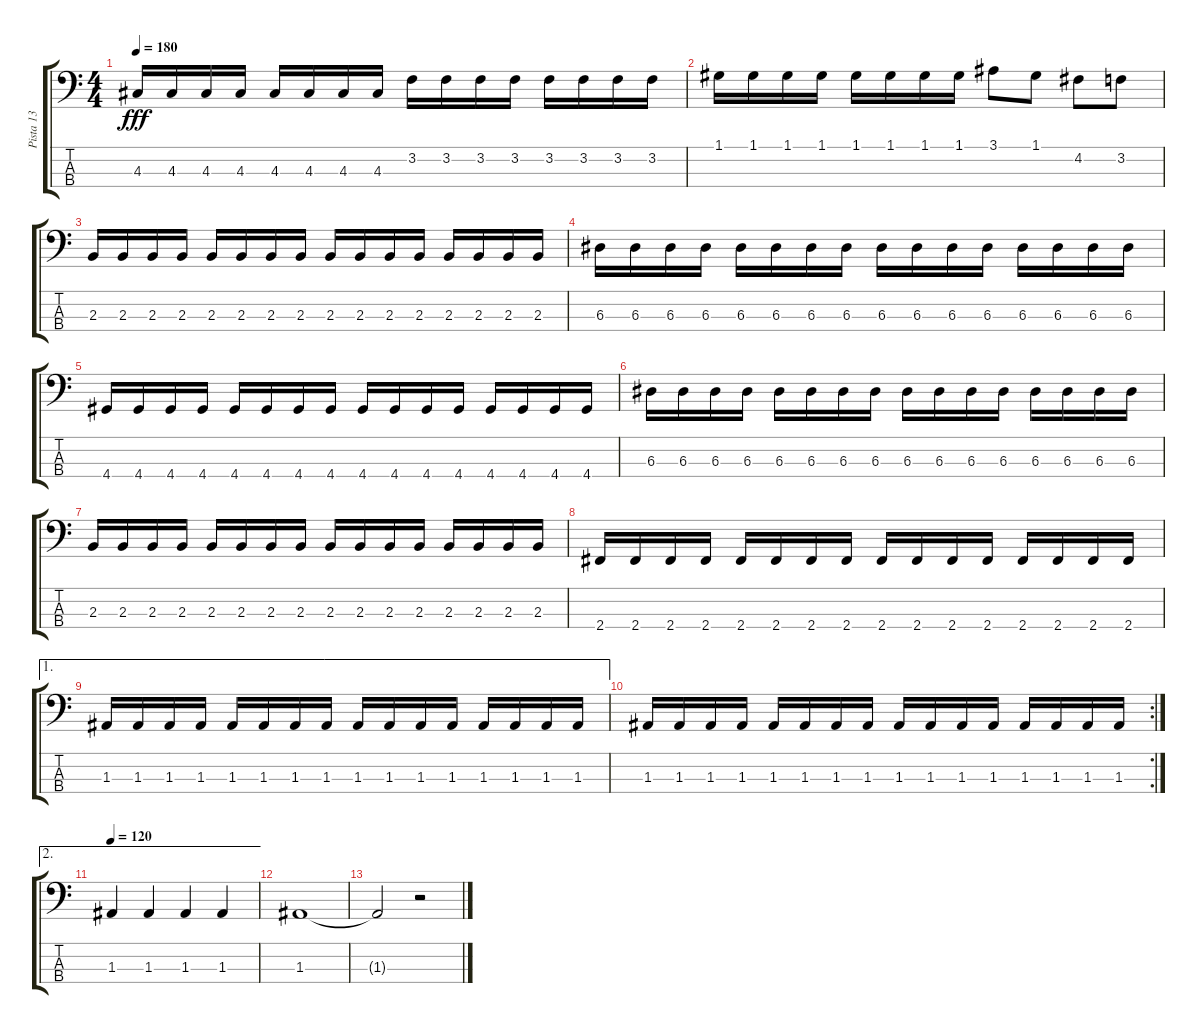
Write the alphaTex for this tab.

\track ("Pista 13" "Pista 13") {instrument electricbassfinger}
\staff {score tabs}
\tuning (G2 D2 A1 E1) {hide}
\ts (4 4)
\tempo 180
\clef f4
\ks c
4.3.16{dy fff} 4.3.16 4.3.16 4.3.16 4.3.16 4.3.16 4.3.16 4.3.16 3.2.16 3.2.16 3.2.16 3.2.16 3.2.16 3.2.16 3.2.16 3.2.16 |
1.1.16 1.1.16 1.1.16 1.1.16 1.1.16 1.1.16 1.1.16 1.1.16 3.1.8 1.1.8 4.2.8 3.2.8 |
2.3.16 2.3.16 2.3.16 2.3.16 2.3.16 2.3.16 2.3.16 2.3.16 2.3.16 2.3.16 2.3.16 2.3.16 2.3.16 2.3.16 2.3.16 2.3.16 |
6.3.16 6.3.16 6.3.16 6.3.16 6.3.16 6.3.16 6.3.16 6.3.16 6.3.16 6.3.16 6.3.16 6.3.16 6.3.16 6.3.16 6.3.16 6.3.16 |
4.4.16 4.4.16 4.4.16 4.4.16 4.4.16 4.4.16 4.4.16 4.4.16 4.4.16 4.4.16 4.4.16 4.4.16 4.4.16 4.4.16 4.4.16 4.4.16 |
6.3.16 6.3.16 6.3.16 6.3.16 6.3.16 6.3.16 6.3.16 6.3.16 6.3.16 6.3.16 6.3.16 6.3.16 6.3.16 6.3.16 6.3.16 6.3.16 |
2.3.16 2.3.16 2.3.16 2.3.16 2.3.16 2.3.16 2.3.16 2.3.16 2.3.16 2.3.16 2.3.16 2.3.16 2.3.16 2.3.16 2.3.16 2.3.16 |
2.4.16 2.4.16 2.4.16 2.4.16 2.4.16 2.4.16 2.4.16 2.4.16 2.4.16 2.4.16 2.4.16 2.4.16 2.4.16 2.4.16 2.4.16 2.4.16 |
\ae 1
1.3.16 1.3.16 1.3.16 1.3.16 1.3.16 1.3.16 1.3.16 1.3.16 1.3.16 1.3.16 1.3.16 1.3.16 1.3.16 1.3.16 1.3.16 1.3.16 |
\rc 2
1.3.16 1.3.16 1.3.16 1.3.16 1.3.16 1.3.16 1.3.16 1.3.16 1.3.16 1.3.16 1.3.16 1.3.16 1.3.16 1.3.16 1.3.16 1.3.16 |
\ae 2
\tempo 120
1.3.4 1.3.4 1.3.4 1.3.4 |
1.3.1 |
1.3{t}.2 r.2
